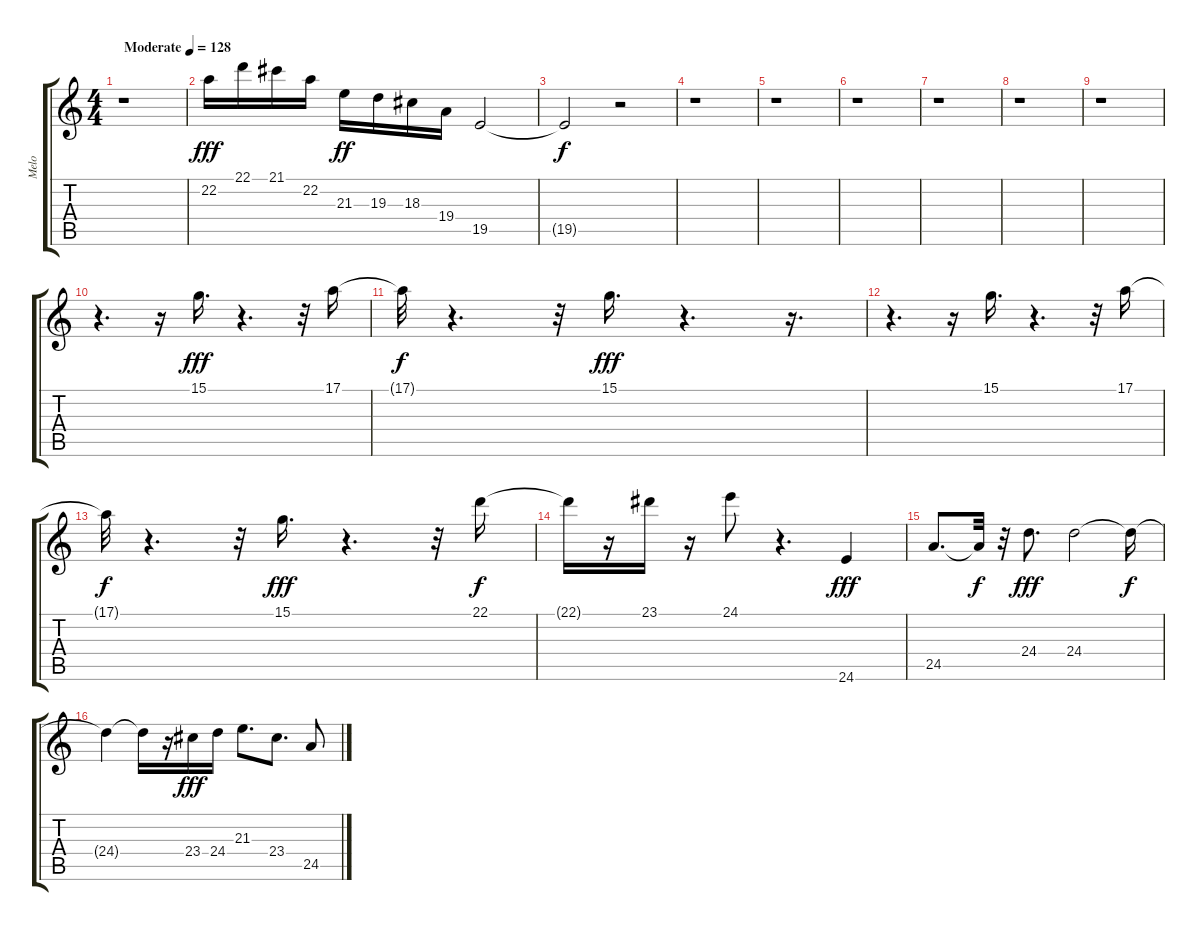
\track ("Melo                                " "Melo      ") {instrument lead2sawtooth}
\staff {score tabs}
\tuning (E4 B3 G3 D3 A2 E2) {hide}
\ts (4 4)
\tempo (128 "Moderate")
\clef g2
\ks c
r.1{dy fff instrument lead2sawtooth} |
22.2.16 22.1.16{volume 7 balance 14} 21.1.16{balance 12} 22.2.16{balance 10} 21.3.16{dy ff balance 8} 19.3.16{balance 6} 18.3.16{balance 4} 19.4.16{balance 2} 19.5.2{volume 5 balance 0} |
19.5{t}.2{dy f} r.2 |
r.1 |
r.1 |
r.1 |
r.1 |
r.1 |
r.1 |
r.4{d} r.16 15.1.16{d dy fff volume 8 balance 12 instrument synthbrass1} r.4{d} r.32 17.1.16 |
17.1{t}.32{dy f} r.4{d} r.32 15.1.16{d dy fff} r.4{d} r.16{d} |
r.4{d} r.16 15.1.16{d volume 8 balance 12} r.4{d} r.32 17.1.16 |
17.1{t}.32{dy f} r.4{d} r.32 15.1.16{d dy fff} r.4{d} r.32 22.1.16{dy f balance 8} |
22.1{t}.16 r.16 23.1.16 r.16 24.1.8 r.4{d} 24.6.4{dy fff volume 7 balance 8 instrument overdrivenguitar} |
24.5.8{d} 24.5{t}.32{dy f} r.32 24.4.8{d dy fff} 24.4.2 24.4{t}.16{dy f} |
24.4{t}.4 24.4{t}.16 r.16 23.4.16{dy fff} 24.4.16 21.3.8{d} 23.4.8{d} 24.5.8
